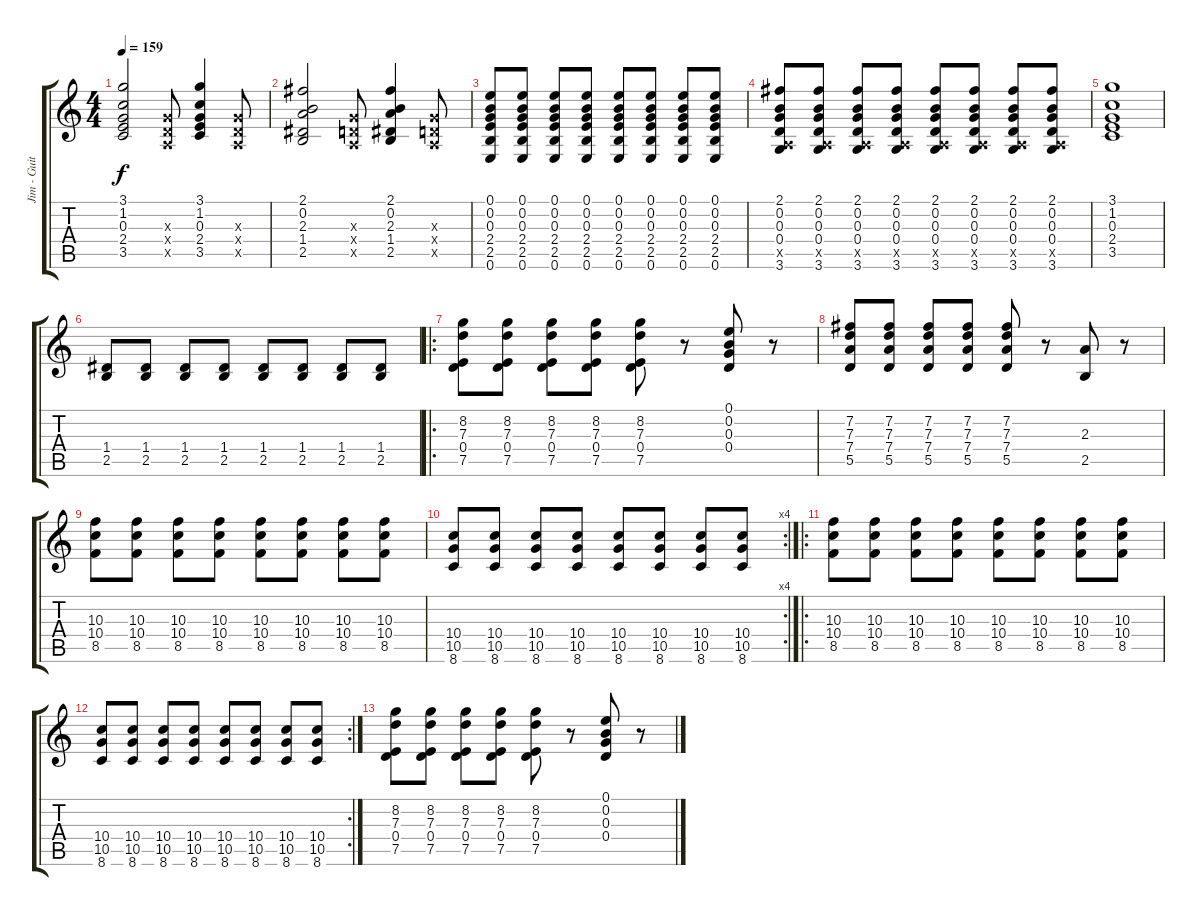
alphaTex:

\track ("Jim - Guitar 1" "Jim - Guit") {instrument overdrivenguitar}
\staff {score tabs}
\tuning (E4 B3 G3 D3 A2 E2) {hide}
\ts (4 4)
\tempo 159
\clef g2
\ks c
(3.1 1.2 0.3 2.4 3.5).2{dy f} (0.3{x} 0.4{x} 0.5{x}).8 (3.1 1.2 0.3 2.4 3.5).4 (0.3{x} 0.4{x} 0.5{x}).8 |
(2.1 0.2 2.3 1.4 2.5).2 (0.3{x} 0.4{x} 0.5{x}).8 (2.1 0.2 2.3 1.4 2.5).4 (0.3{x} 0.4{x} 0.5{x}).8 |
(0.1 0.2 0.3 2.4 2.5 0.6).8 (0.1 0.2 0.3 2.4 2.5 0.6).8 (0.1 0.2 0.3 2.4 2.5 0.6).8 (0.1 0.2 0.3 2.4 2.5 0.6).8 (0.1 0.2 0.3 2.4 2.5 0.6).8 (0.1 0.2 0.3 2.4 2.5 0.6).8 (0.1 0.2 0.3 2.4 2.5 0.6).8 (0.1 0.2 0.3 2.4 2.5 0.6).8 |
(2.1 0.2 0.3 0.4 0.5{x} 3.6).8 (2.1 0.2 0.3 0.4 0.5{x} 3.6).8 (2.1 0.2 0.3 0.4 0.5{x} 3.6).8 (2.1 0.2 0.3 0.4 0.5{x} 3.6).8 (2.1 0.2 0.3 0.4 0.5{x} 3.6).8 (2.1 0.2 0.3 0.4 0.5{x} 3.6).8 (2.1 0.2 0.3 0.4 0.5{x} 3.6).8 (2.1 0.2 0.3 0.4 0.5{x} 3.6).8 |
(3.1 1.2 0.3 2.4 3.5).1 |
(1.4 2.5).8{instrument electricguitarmuted} (1.4 2.5).8 (1.4 2.5).8 (1.4 2.5).8 (1.4 2.5).8 (1.4 2.5).8 (1.4 2.5).8 (1.4 2.5).8 |
\ro
(8.2 7.3 0.4 7.5).8{instrument overdrivenguitar} (8.2 7.3 0.4 7.5).8 (8.2 7.3 0.4 7.5).8 (8.2 7.3 0.4 7.5).8 (8.2 7.3 0.4 7.5).8 r.8 (0.1 0.2 0.3 0.4).8 r.8 |
(7.2 7.3 7.4 5.5).8 (7.2 7.3 7.4 5.5).8 (7.2 7.3 7.4 5.5).8 (7.2 7.3 7.4 5.5).8 (7.2 7.3 7.4 5.5).8 r.8 (2.3 2.5).8 r.8 |
(10.3 10.4 8.5).8 (10.3 10.4 8.5).8 (10.3 10.4 8.5).8 (10.3 10.4 8.5).8 (10.3 10.4 8.5).8 (10.3 10.4 8.5).8 (10.3 10.4 8.5).8 (10.3 10.4 8.5).8 |
\rc 4
(10.4 10.5 8.6).8 (10.4 10.5 8.6).8 (10.4 10.5 8.6).8 (10.4 10.5 8.6).8 (10.4 10.5 8.6).8 (10.4 10.5 8.6).8 (10.4 10.5 8.6).8 (10.4 10.5 8.6).8 |
\ro
(10.3 10.4 8.5).8 (10.3 10.4 8.5).8 (10.3 10.4 8.5).8 (10.3 10.4 8.5).8 (10.3 10.4 8.5).8 (10.3 10.4 8.5).8 (10.3 10.4 8.5).8 (10.3 10.4 8.5).8 |
\rc 2
(10.4 10.5 8.6).8 (10.4 10.5 8.6).8 (10.4 10.5 8.6).8 (10.4 10.5 8.6).8 (10.4 10.5 8.6).8 (10.4 10.5 8.6).8 (10.4 10.5 8.6).8 (10.4 10.5 8.6).8 |
(8.2 7.3 0.4 7.5).8 (8.2 7.3 0.4 7.5).8 (8.2 7.3 0.4 7.5).8 (8.2 7.3 0.4 7.5).8 (8.2 7.3 0.4 7.5).8 r.8 (0.1 0.2 0.3 0.4).8 r.8
